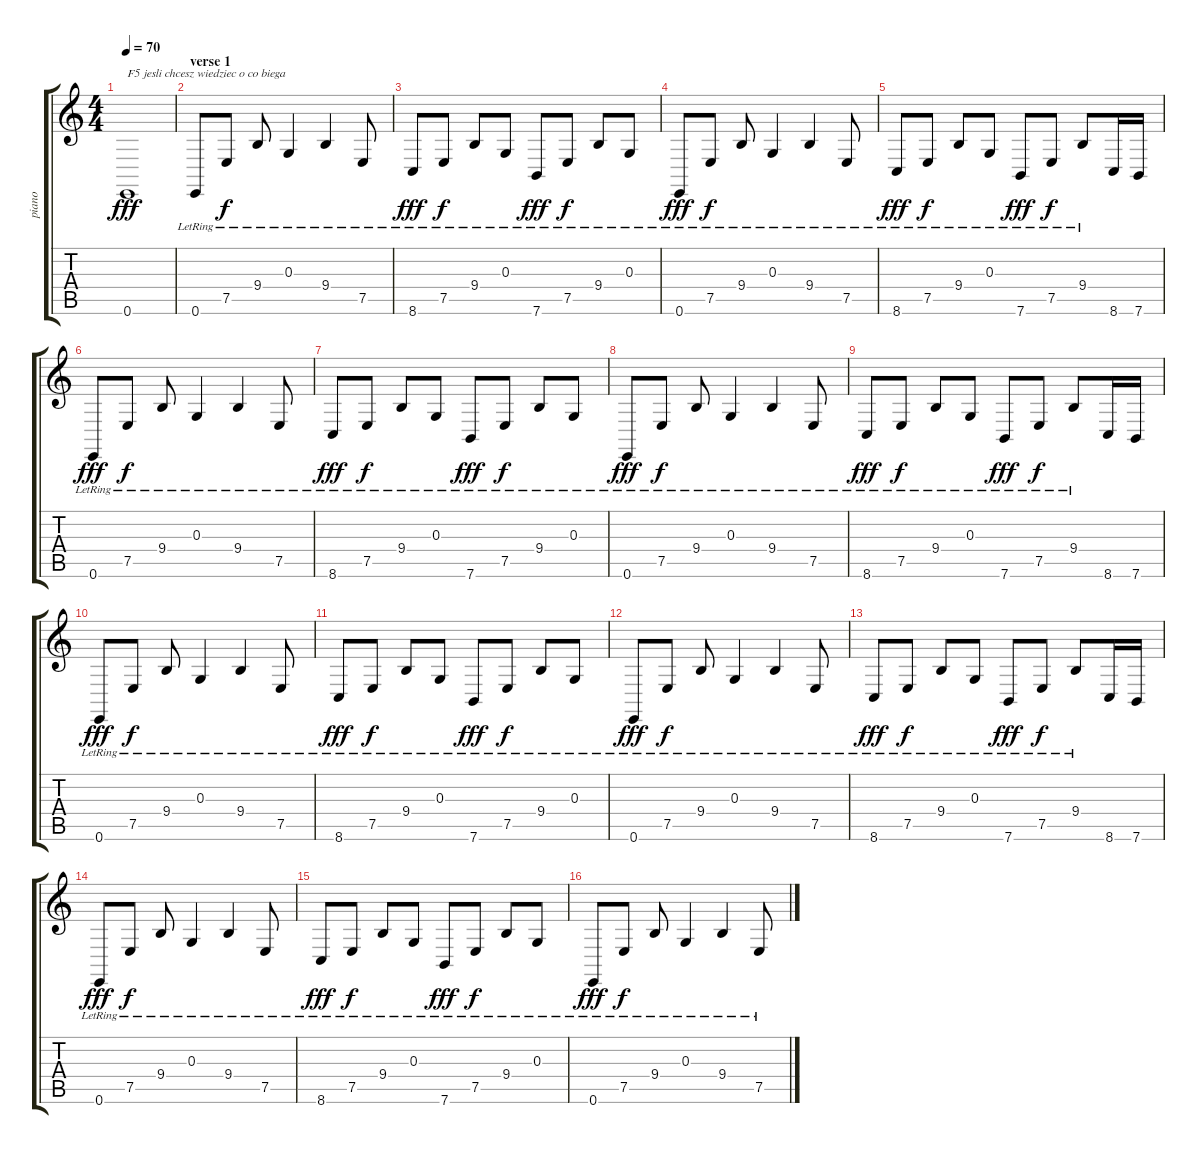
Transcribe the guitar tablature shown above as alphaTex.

\track ("piano" "piano") {instrument brightacousticpiano}
\staff {score tabs}
\tuning (E4 B3 G3 D3 A2 E2) {hide}
\ts (4 4)
\tempo 70
\clef g2
\ks c
0.6.1{txt "F5 jesli chcesz wiedziec o co biega" dy fff instrument brightacousticpiano} |
\section ("" "verse 1")
0.6{lr}.8 7.5{lr}.8{dy f} 9.4{lr}.8 0.3{lr}.4 9.4{lr}.4 7.5{lr}.8 |
8.6{lr}.8{dy fff} 7.5{lr}.8{dy f} 9.4{lr}.8 0.3{lr}.8 7.6{lr}.8{dy fff} 7.5{lr}.8{dy f} 9.4{lr}.8 0.3{lr}.8 |
0.6{lr}.8{dy fff} 7.5{lr}.8{dy f} 9.4{lr}.8 0.3{lr}.4 9.4{lr}.4 7.5{lr}.8 |
8.6{lr}.8{dy fff} 7.5{lr}.8{dy f} 9.4{lr}.8 0.3{lr}.8 7.6{lr}.8{dy fff} 7.5{lr}.8{dy f} 9.4{lr}.8 8.6.16 7.6.16 |
0.6{lr}.8{dy fff} 7.5{lr}.8{dy f} 9.4{lr}.8 0.3{lr}.4 9.4{lr}.4 7.5{lr}.8 |
8.6{lr}.8{dy fff} 7.5{lr}.8{dy f} 9.4{lr}.8 0.3{lr}.8 7.6{lr}.8{dy fff} 7.5{lr}.8{dy f} 9.4{lr}.8 0.3{lr}.8 |
0.6{lr}.8{dy fff} 7.5{lr}.8{dy f} 9.4{lr}.8 0.3{lr}.4 9.4{lr}.4 7.5{lr}.8 |
8.6{lr}.8{dy fff} 7.5{lr}.8{dy f} 9.4{lr}.8 0.3{lr}.8 7.6{lr}.8{dy fff} 7.5{lr}.8{dy f} 9.4{lr}.8 8.6.16 7.6.16 |
0.6{lr}.8{dy fff} 7.5{lr}.8{dy f} 9.4{lr}.8 0.3{lr}.4 9.4{lr}.4 7.5{lr}.8 |
8.6{lr}.8{dy fff} 7.5{lr}.8{dy f} 9.4{lr}.8 0.3{lr}.8 7.6{lr}.8{dy fff} 7.5{lr}.8{dy f} 9.4{lr}.8 0.3{lr}.8 |
0.6{lr}.8{dy fff} 7.5{lr}.8{dy f} 9.4{lr}.8 0.3{lr}.4 9.4{lr}.4 7.5{lr}.8 |
8.6{lr}.8{dy fff} 7.5{lr}.8{dy f} 9.4{lr}.8 0.3{lr}.8 7.6{lr}.8{dy fff} 7.5{lr}.8{dy f} 9.4{lr}.8 8.6.16 7.6.16 |
0.6{lr}.8{dy fff} 7.5{lr}.8{dy f} 9.4{lr}.8 0.3{lr}.4 9.4{lr}.4 7.5{lr}.8 |
8.6{lr}.8{dy fff} 7.5{lr}.8{dy f} 9.4{lr}.8 0.3{lr}.8 7.6{lr}.8{dy fff} 7.5{lr}.8{dy f} 9.4{lr}.8 0.3{lr}.8 |
0.6{lr}.8{dy fff} 7.5{lr}.8{dy f} 9.4{lr}.8 0.3{lr}.4 9.4{lr}.4 7.5{lr}.8
